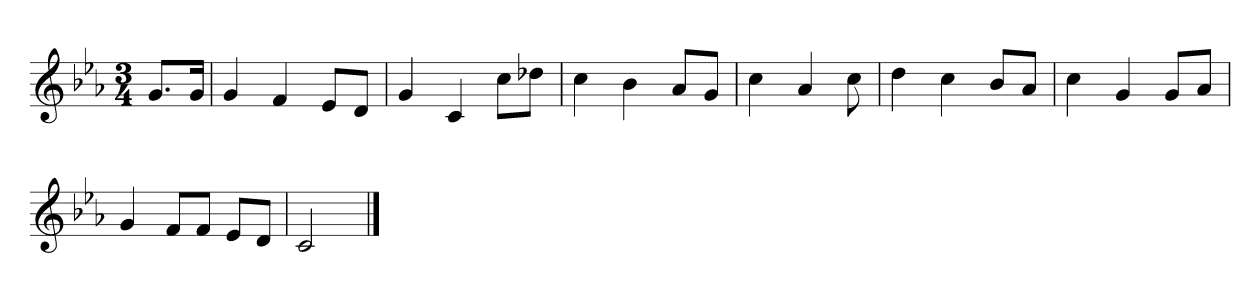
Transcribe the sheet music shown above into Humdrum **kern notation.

**kern
*part1
*staff1
*clefG2
*k[b-e-a-]
*M3/4
=
8.g/L
16g/Jk
=
4g
4f
8e-/L
8d/J
=
4g
4c
8cc\L
8dd-X\J
=
4cc
4b-
8a-/L
8g/J
=
4cc
4a-
8cc
=
4dd
4cc
8b-/L
8a-/J
=
4cc
4g
8g/L
8a-/J
=
4g
8f/L
8f/J
8e-/L
8d/J
=
2c
==
*-
